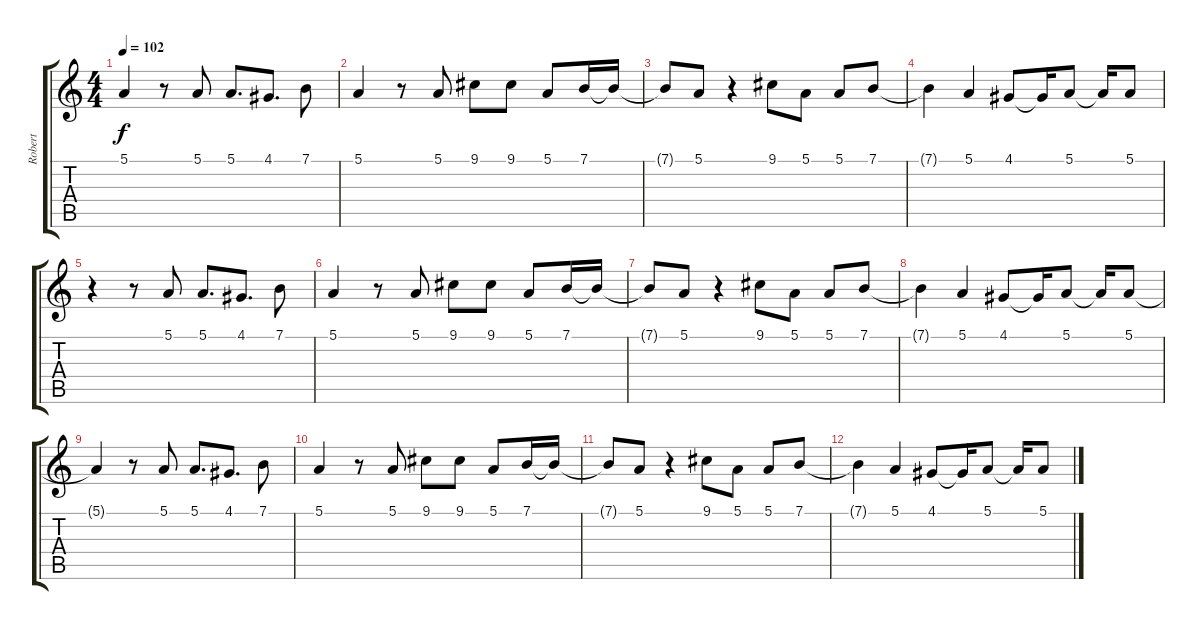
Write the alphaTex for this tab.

\track ("Robert" "Robert") {instrument clarinet}
\staff {score tabs}
\tuning (E4 B3 G3 D3 A2 D2) {hide}
\ts (4 4)
\tempo 102
\clef g2
\ks c
5.1{t}.4{dy f} r.8 5.1.8 5.1.8{d} 4.1.8{d} 7.1.8 |
5.1.4 r.8 5.1.8 9.1.8 9.1.8 5.1.8 7.1.16 7.1{t}.16 |
7.1{t}.8 5.1.8 r.4 9.1.8 5.1.8 5.1.8 7.1.8 |
7.1{t}.4 5.1.4 4.1.8 4.1{t}.16 5.1.8 5.1{t}.16 5.1.8 |
r.4 r.8 5.1.8 5.1.8{d} 4.1.8{d} 7.1.8 |
5.1.4 r.8 5.1.8 9.1.8 9.1.8 5.1.8 7.1.16 7.1{t}.16 |
7.1{t}.8 5.1.8 r.4 9.1.8 5.1.8 5.1.8 7.1.8 |
7.1{t}.4 5.1.4 4.1.8 4.1{t}.16 5.1.8 5.1{t}.16 5.1.8 |
5.1{t}.4 r.8 5.1.8 5.1.8{d} 4.1.8{d} 7.1.8 |
5.1.4 r.8 5.1.8 9.1.8 9.1.8 5.1.8 7.1.16 7.1{t}.16 |
7.1{t}.8 5.1.8 r.4 9.1.8 5.1.8 5.1.8 7.1.8 |
7.1{t}.4 5.1.4 4.1.8 4.1{t}.16 5.1.8 5.1{t}.16 5.1.8
